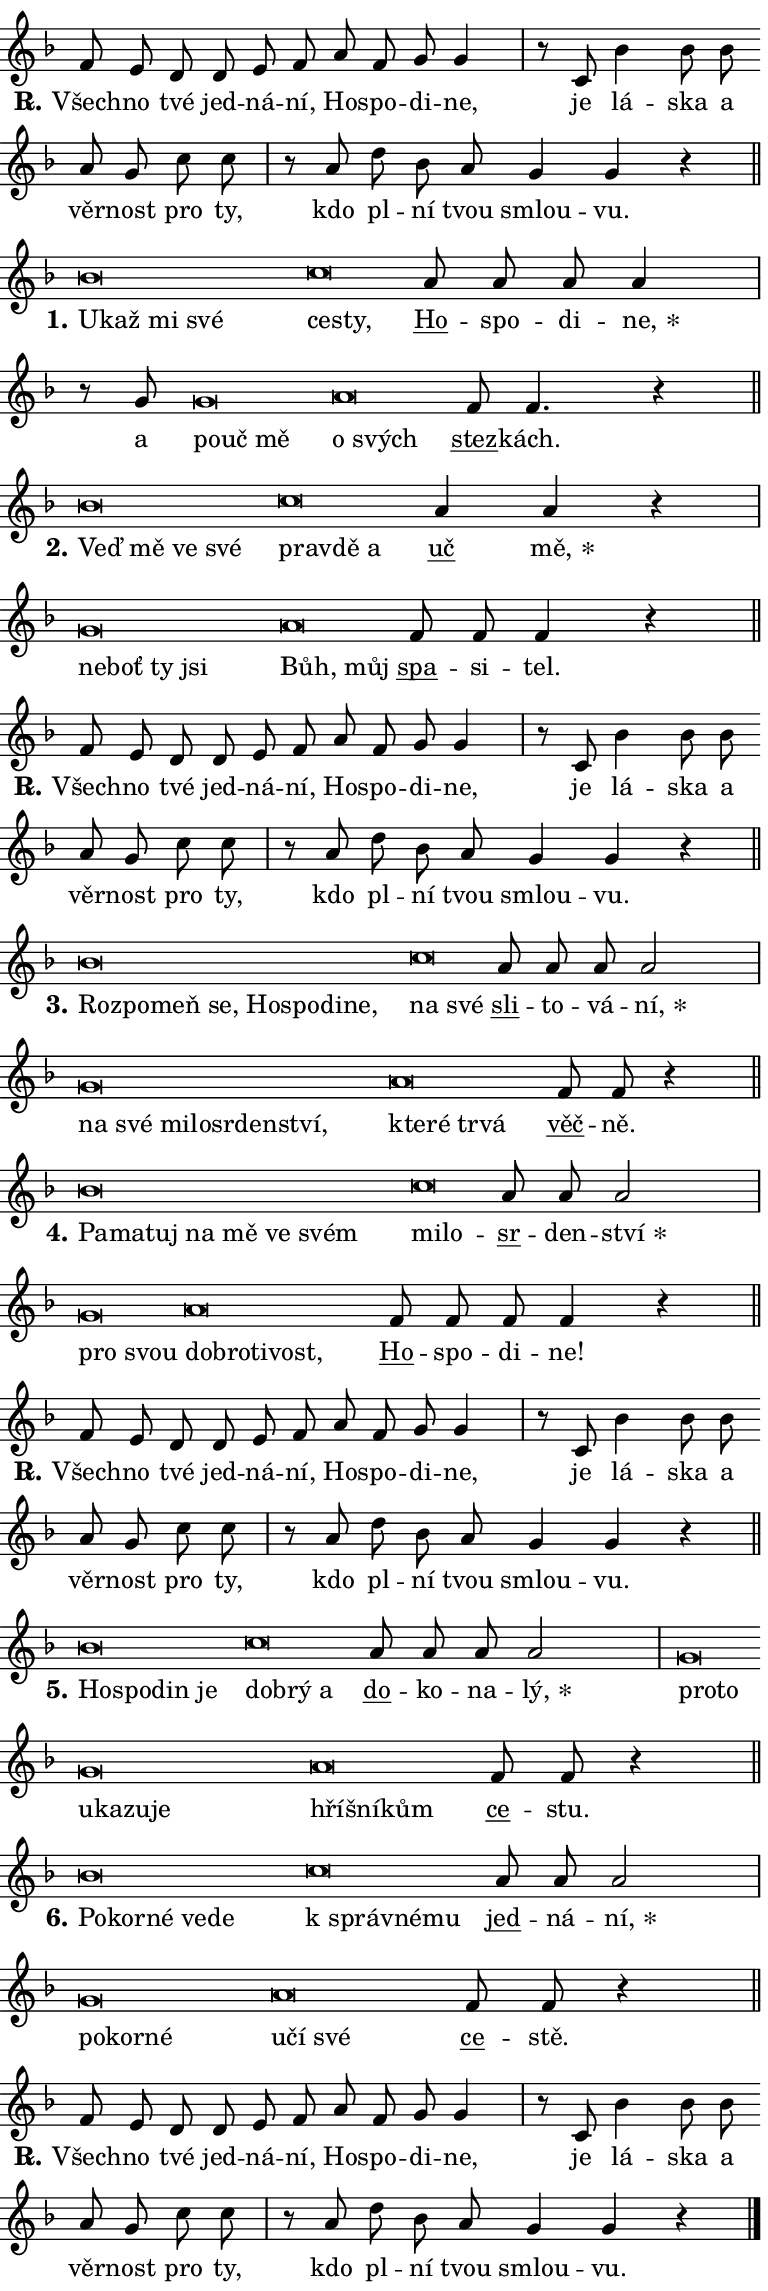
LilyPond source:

\version "2.24.0"
\header { tagline = "" }
\paper {
  indent = 0\cm
  top-margin = 0\cm
  right-margin = 0.13\cm % to fit lyric hyphens
  bottom-margin = 0\cm
  left-margin = 0\cm
  paper-width = 13\cm
  page-breaking = #ly:one-page-breaking
  system-system-spacing.basic-distance = #11
  score-system-spacing.basic-distance = #11
  ragged-last = ##f
}


%% Author: Thomas Morley
%% https://lists.gnu.org/archive/html/lilypond-user/2020-05/msg00002.html
#(define (line-position grob)
"Returns position of @var[grob} in current system:
   @code{'start}, if at first time-step
   @code{'end}, if at last time-step
   @code{'middle} otherwise
"
  (let* ((col (ly:item-get-column grob))
         (ln (ly:grob-object col 'left-neighbor))
         (rn (ly:grob-object col 'right-neighbor))
         (col-to-check-left (if (ly:grob? ln) ln col))
         (col-to-check-right (if (ly:grob? rn) rn col))
         (break-dir-left
           (and
             (ly:grob-property col-to-check-left 'non-musical #f)
             (ly:item-break-dir col-to-check-left)))
         (break-dir-right
           (and
             (ly:grob-property col-to-check-right 'non-musical #f)
             (ly:item-break-dir col-to-check-right))))
        (cond ((eqv? 1 break-dir-left) 'start)
              ((eqv? -1 break-dir-right) 'end)
              (else 'middle))))

#(define (tranparent-at-line-position vctor)
  (lambda (grob)
  "Relying on @code{line-position} select the relevant enry from @var{vctor}.
Used to determine transparency,"
    (case (line-position grob)
      ((end) (not (vector-ref vctor 0)))
      ((middle) (not (vector-ref vctor 1)))
      ((start) (not (vector-ref vctor 2))))))

noteHeadBreakVisibility =
#(define-music-function (break-visibility)(vector?)
"Makes @code{NoteHead}s transparent relying on @var{break-visibility}"
#{
  \override NoteHead.transparent =
    #(tranparent-at-line-position break-visibility)
#})

#(define delete-ledgers-for-transparent-note-heads
  (lambda (grob)
    "Reads whether a @code{NoteHead} is transparent.
If so this @code{NoteHead} is removed from @code{'note-heads} from
@var{grob}, which is supposed to be @code{LedgerLineSpanner}.
As a result ledgers are not printed for this @code{NoteHead}"
    (let* ((nhds-array (ly:grob-object grob 'note-heads))
           (nhds-list
             (if (ly:grob-array? nhds-array)
                 (ly:grob-array->list nhds-array)
                 '()))
           ;; Relies on the transparent-property being done before
           ;; Staff.LedgerLineSpanner.after-line-breaking is executed.
           ;; This is fragile ...
           (to-keep
             (remove
               (lambda (nhd)
                 (ly:grob-property nhd 'transparent #f))
               nhds-list)))
      ;; TODO find a better method to iterate over grob-arrays, similiar
      ;; to filter/remove etc for lists
      ;; For now rebuilt from scratch
      (set! (ly:grob-object grob 'note-heads)  '())
      (for-each
        (lambda (nhd)
          (ly:pointer-group-interface::add-grob grob 'note-heads nhd))
        to-keep))))

squashNotes = {
  \override NoteHead.X-extent = #'(-0.2 . 0.2)
  \override NoteHead.Y-extent = #'(-0.75 . 0)
  \override NoteHead.stencil =
    #(lambda (grob)
       (let ((pos (ly:grob-property grob 'staff-position)))
         (begin
           (if (< pos -7) (display "ERROR: Lower brevis then expected\n") (display ""))
           (if (<= pos -6) ly:text-interface::print ly:note-head::print))))
}
unSquashNotes = {
  \revert NoteHead.X-extent
  \revert NoteHead.Y-extent
  \revert NoteHead.stencil
}

hideNotes = \noteHeadBreakVisibility #begin-of-line-visible
unHideNotes = \noteHeadBreakVisibility #all-visible

% work-around for resetting accidentals
% https://lilypond.org/doc/v2.23/Documentation/notation/displaying-rhythms#unmetered-music
cadenzaMeasure = {
  \cadenzaOff
  \partial 1024 s1024
  \cadenzaOn
}

#(define-markup-command (accent layout props text) (markup?)
  "Underline accented syllable"
  (interpret-markup layout props
    #{\markup \override #'(offset . 4.3) \underline { #text }#}))

responsum = \markup \concat {
  "R" \hspace #-1.05 \path #0.1 #'((moveto 0 0.07) (lineto 0.9 0.8)) \hspace #0.05 "."
}

spaceSize = #0.6828661417322834 % exact space size for TeX Gyre Schola

\layout {
  \context {
    \Staff
    \remove "Time_signature_engraver"
    \override LedgerLineSpanner.after-line-breaking = #delete-ledgers-for-transparent-note-heads
  }
  \context {
    \Lyrics {
      \override LyricSpace.minimum-distance = \spaceSize
      \override LyricText.font-name = #"TeX Gyre Schola"
      \override LyricText.font-size = 1
      \override StanzaNumber.font-name = #"TeX Gyre Schola Bold"
      \override StanzaNumber.font-size = 1
    }
  }
  \context {
    \Score 
    \override NoteHead.text =
      #(lambda (grob) 
        (let ((pos (ly:grob-property grob 'staff-position)))
          #{\markup {
            \combine
              \halign #-0.55 \raise #(if (= pos -6) 0 0.5) \override #'(thickness . 2) \draw-line #'(3.2 . 0)
              \musicglyph "noteheads.sM1"
          }#}))
  }
}

% magnetic-lyrics.ily
%
%   written by
%     Jean Abou Samra <jean@abou-samra.fr>
%     Werner Lemberg <wl@gnu.org>
%
%   adapted by
%     Jiri Hon <jiri.hon@gmail.com>
%
% Version 2022-Apr-15

% https://www.mail-archive.com/lilypond-user@gnu.org/msg149350.html

#(define (Left_hyphen_pointer_engraver context)
   "Collect syllable-hyphen-syllable occurrences in lyrics and store
them in properties.  This engraver only looks to the left.  For
example, if the lyrics input is @code{foo -- bar}, it does the
following.

@itemize @bullet
@item
Set the @code{text} property of the @code{LyricHyphen} grob between
@q{foo} and @q{bar} to @code{foo}.

@item
Set the @code{left-hyphen} property of the @code{LyricText} grob with
text @q{foo} to the @code{LyricHyphen} grob between @q{foo} and
@q{bar}.
@end itemize

Use this auxiliary engraver in combination with the
@code{lyric-@/text::@/apply-@/magnetic-@/offset!} hook."
   (let ((hyphen #f)
         (text #f))
     (make-engraver
      (acknowledgers
       ((lyric-syllable-interface engraver grob source-engraver)
        (set! text grob)))
      (end-acknowledgers
       ((lyric-hyphen-interface engraver grob source-engraver)
        ;(when (not (grob::has-interface grob 'lyric-space-interface))
          (set! hyphen grob)));)
      ((stop-translation-timestep engraver)
       (when (and text hyphen)
         (ly:grob-set-object! text 'left-hyphen hyphen))
       (set! text #f)
       (set! hyphen #f)))))

#(define (lyric-text::apply-magnetic-offset! grob)
   "If the space between two syllables is less than the value in
property @code{LyricText@/.details@/.squash-threshold}, move the right
syllable to the left so that it gets concatenated with the left
syllable.

Use this function as a hook for
@code{LyricText@/.after-@/line-@/breaking} if the
@code{Left_@/hyphen_@/pointer_@/engraver} is active."
   (let ((hyphen (ly:grob-object grob 'left-hyphen #f)))
     (when hyphen
       (let ((left-text (ly:spanner-bound hyphen LEFT)))
         (when (grob::has-interface left-text 'lyric-syllable-interface)
           (let* ((common (ly:grob-common-refpoint grob left-text X))
                  (this-x-ext (ly:grob-extent grob common X))
                  (left-x-ext
                   (begin
                     ;; Trigger magnetism for left-text.
                     (ly:grob-property left-text 'after-line-breaking)
                     (ly:grob-extent left-text common X)))
                  ;; `delta` is the gap width between two syllables.
                  (delta (- (interval-start this-x-ext)
                            (interval-end left-x-ext)))
                  (details (ly:grob-property grob 'details))
                  (threshold (assoc-get 'squash-threshold details 0.2)))
             (when (< delta threshold)
               (let* (;; We have to manipulate the input text so that
                      ;; ligatures crossing syllable boundaries are not
                      ;; disabled.  For languages based on the Latin
                      ;; script this is essentially a beautification.
                      ;; However, for non-Western scripts it can be a
                      ;; necessity.
                      (lt (ly:grob-property left-text 'text))
                      (rt (ly:grob-property grob 'text))
                      (is-space (grob::has-interface hyphen 'lyric-space-interface))
                      (space (if is-space " " ""))
                      (extra-delta (if is-space spaceSize 0))
                      ;; Append new syllable.
                      (ltrt-space (if (and (string? lt) (string? rt))
                                (string-append lt space rt)
                                (make-concat-markup (list lt space rt))))
                      ;; Right-align `ltrt` to the right side.
                      (ltrt-space-markup (grob-interpret-markup
                               grob
                               (make-translate-markup
                                (cons (interval-length this-x-ext) 0)
                                (make-right-align-markup ltrt-space)))))
                 (begin
                   ;; Don't print `left-text`.
                   (ly:grob-set-property! left-text 'stencil #f)
                   ;; Set text and stencil (which holds all collected
                   ;; syllables so far) and shift it to the left.
                   (ly:grob-set-property! grob 'text ltrt-space)
                   (ly:grob-set-property! grob 'stencil ltrt-space-markup)
                   (ly:grob-translate-axis! grob (- (- delta extra-delta)) X))))))))))


#(define (lyric-hyphen::displace-bounds-first grob)
   ;; Make very sure this callback isn't triggered too early.
   (let ((left (ly:spanner-bound grob LEFT))
         (right (ly:spanner-bound grob RIGHT)))
     (ly:grob-property left 'after-line-breaking)
     (ly:grob-property right 'after-line-breaking)
     (ly:lyric-hyphen::print grob)))

squashThreshold = #0.4

\layout {
  \context {
    \Lyrics
    \consists #Left_hyphen_pointer_engraver
    \override LyricText.after-line-breaking =
      #lyric-text::apply-magnetic-offset!
    \override LyricHyphen.stencil = #lyric-hyphen::displace-bounds-first
    \override LyricText.details.squash-threshold = \squashThreshold
    \override LyricHyphen.minimum-distance = 0
    \override LyricHyphen.minimum-length = \squashThreshold
  }
}

squashText = \override LyricText.details.squash-threshold = 9999
unSquashText = \override LyricText.details.squash-threshold = \squashThreshold

leftText = \override LyricText.self-alignment-X = #LEFT
unLeftText = \revert LyricText.self-alignment-X

starOffset = #(lambda (grob) 
                (let ((x_offset (ly:self-alignment-interface::aligned-on-x-parent grob)))
                  (if (= x_offset 0) 0 (+ x_offset 1.2))))

star = #(define-music-function (syllable)(string?)
"Append star separator at the end of a syllable"
#{
  \once \override LyricText.X-offset = #starOffset
  \lyricmode { \markup {
    #syllable
    \override #'((font-name . "TeX Gyre Schola Bold")) \hspace #0.2 \lower #0.65 \larger "*"
  } }
#})

starAccent = #(define-music-function (syllable)(string?)
"Append star separator at the end of a syllable and make accent"
#{
  \once \override LyricText.X-offset = #starOffset
  \lyricmode { \markup {
    \accent #syllable
    \override #'((font-name . "TeX Gyre Schola Bold")) \hspace #0.2 \lower #0.65 \larger "*"
  } }
#})

breath = #(define-music-function (syllable)(string?)
"Append breathing indicator at the end of a syllable"
#{
  \lyricmode { \markup { #syllable "+" } }
#})

optionalBreath = #(define-music-function (syllable)(string?)
"Append optional breathing indicator at the end of a syllable"
#{
  \lyricmode { \markup { #syllable "(+)" } }
#})


\score {
    <<
        \new Voice = "melody" { \cadenzaOn \key f \major \relative { f'8 e d d e f \bar "" a f g g4 \cadenzaMeasure \bar "|" r8 c, bes'4 \bar "" bes8 bes \bar "" a g \bar "" c c \cadenzaMeasure \bar "|" r a \bar "" d bes a g4 g r \cadenzaMeasure \bar "||" \break } }
        \new Lyrics \lyricsto "melody" { \lyricmode { \set stanza = \responsum
Všech -- no tvé jed -- ná -- ní, Ho -- spo -- di -- ne, je lá -- ska a věr -- nost pro ty, kdo pl -- ní tvou smlou -- vu. } }
    >>
    \layout {}
}

\score {
    <<
        \new Voice = "melody" { \cadenzaOn \key f \major \relative { \squashNotes bes'\breve*1/16 \hideNotes \breve*1/16 \bar "" \breve*1/16 \breve*1/16 \bar "" \unHideNotes \unSquashNotes \squashNotes c\breve*1/16 \hideNotes \breve*1/16 \bar "" \unHideNotes \unSquashNotes \bar "" a8 a a a4 \cadenzaMeasure \bar "|" r8 g \squashNotes g\breve*1/16 \hideNotes \breve*1/16 \breve*1/16 \bar "" \unHideNotes \unSquashNotes \squashNotes a\breve*1/16 \hideNotes \breve*1/16 \bar "" \unHideNotes \unSquashNotes \bar "" f8 f4. r4 \cadenzaMeasure \bar "||" \break } }
        \new Lyrics \lyricsto "melody" { \lyricmode { \set stanza = "1."
\leftText U -- \squashText kaž mi své \unSquashText ce -- \squashText sty, \unLeftText \unSquashText \markup \accent Ho -- spo -- di -- \star ne, a \leftText po -- \squashText uč mě \unSquashText o \squashText svých \unLeftText \unSquashText \markup \accent stez -- kách. } }
    >>
    \layout {}
}

\score {
    <<
        \new Voice = "melody" { \cadenzaOn \key f \major \relative { \squashNotes bes'\breve*1/16 \hideNotes \breve*1/16 \bar "" \breve*1/16 \breve*1/16 \bar "" \unHideNotes \unSquashNotes \squashNotes c\breve*1/16 \hideNotes \breve*1/16 \breve*1/16 \bar "" \unHideNotes \unSquashNotes \bar "" a4 a r \cadenzaMeasure \bar "|" \squashNotes g\breve*1/16 \hideNotes \breve*1/16 \bar "" \breve*1/16 \breve*1/16 \bar "" \unHideNotes \unSquashNotes \squashNotes a\breve*1/16 \hideNotes \breve*1/16 \bar "" \unHideNotes \unSquashNotes \bar "" f8 f f4 r \cadenzaMeasure \bar "||" \break } }
        \new Lyrics \lyricsto "melody" { \lyricmode { \set stanza = "2."
\leftText Veď \squashText mě ve své \unSquashText prav -- \squashText dě a \unLeftText \unSquashText \markup \accent uč \star mě, \leftText ne -- \squashText boť ty jsi \unSquashText Bůh, \squashText můj \unLeftText \unSquashText \markup \accent spa -- si -- tel. } }
    >>
    \layout {}
}

\score {
    <<
        \new Voice = "melody" { \cadenzaOn \key f \major \relative { f'8 e d d e f \bar "" a f g g4 \cadenzaMeasure \bar "|" r8 c, bes'4 \bar "" bes8 bes \bar "" a g \bar "" c c \cadenzaMeasure \bar "|" r a \bar "" d bes a g4 g r \cadenzaMeasure \bar "||" \break } }
        \new Lyrics \lyricsto "melody" { \lyricmode { \set stanza = \responsum
Všech -- no tvé jed -- ná -- ní, Ho -- spo -- di -- ne, je lá -- ska a věr -- nost pro ty, kdo pl -- ní tvou smlou -- vu. } }
    >>
    \layout {}
}

\score {
    <<
        \new Voice = "melody" { \cadenzaOn \key f \major \relative { \squashNotes bes'\breve*1/16 \hideNotes \breve*1/16 \bar "" \breve*1/16 \bar "" \breve*1/16 \bar "" \breve*1/16 \bar "" \breve*1/16 \bar "" \breve*1/16 \breve*1/16 \bar "" \unHideNotes \unSquashNotes \squashNotes c\breve*1/16 \hideNotes \breve*1/16 \bar "" \unHideNotes \unSquashNotes \bar "" a8 a a a2 \cadenzaMeasure \bar "|" \squashNotes g\breve*1/16 \hideNotes \breve*1/16 \bar "" \breve*1/16 \bar "" \breve*1/16 \bar "" \breve*1/16 \bar "" \breve*1/16 \breve*1/16 \bar "" \unHideNotes \unSquashNotes \squashNotes a\breve*1/16 \hideNotes \breve*1/16 \bar "" \breve*1/16 \breve*1/16 \bar "" \unHideNotes \unSquashNotes \bar "" f8 f r4 \cadenzaMeasure \bar "||" \break } }
        \new Lyrics \lyricsto "melody" { \lyricmode { \set stanza = "3."
\leftText Roz -- \squashText po -- meň se, Ho -- spo -- di -- ne, \unSquashText na \squashText své \unLeftText \unSquashText \markup \accent sli -- to -- vá -- \star ní, \leftText na \squashText své mi -- lo -- sr -- den -- ství, \unSquashText kte -- \squashText ré tr -- vá \unLeftText \unSquashText \markup \accent věč -- ně. } }
    >>
    \layout {}
}

\score {
    <<
        \new Voice = "melody" { \cadenzaOn \key f \major \relative { \squashNotes bes'\breve*1/16 \hideNotes \breve*1/16 \bar "" \breve*1/16 \bar "" \breve*1/16 \bar "" \breve*1/16 \bar "" \breve*1/16 \breve*1/16 \bar "" \unHideNotes \unSquashNotes \squashNotes c\breve*1/16 \hideNotes \breve*1/16 \bar "" \unHideNotes \unSquashNotes \bar "" a8 a a2 \cadenzaMeasure \bar "|" \squashNotes g\breve*1/16 \hideNotes \breve*1/16 \bar "" \unHideNotes \unSquashNotes \squashNotes a\breve*1/16 \hideNotes \breve*1/16 \bar "" \breve*1/16 \breve*1/16 \bar "" \unHideNotes \unSquashNotes \bar "" f8 f f f4 r \cadenzaMeasure \bar "||" \break } }
        \new Lyrics \lyricsto "melody" { \lyricmode { \set stanza = "4."
\leftText Pa -- \squashText ma -- tuj na mě ve svém \unSquashText mi -- \squashText lo -- \unLeftText \unSquashText \markup \accent sr -- den -- \star ství \leftText pro \squashText svou \unSquashText dob -- \squashText ro -- ti -- vost, \unLeftText \unSquashText \markup \accent Ho -- spo -- di -- ne! } }
    >>
    \layout {}
}

\score {
    <<
        \new Voice = "melody" { \cadenzaOn \key f \major \relative { f'8 e d d e f \bar "" a f g g4 \cadenzaMeasure \bar "|" r8 c, bes'4 \bar "" bes8 bes \bar "" a g \bar "" c c \cadenzaMeasure \bar "|" r a \bar "" d bes a g4 g r \cadenzaMeasure \bar "||" \break } }
        \new Lyrics \lyricsto "melody" { \lyricmode { \set stanza = \responsum
Všech -- no tvé jed -- ná -- ní, Ho -- spo -- di -- ne, je lá -- ska a věr -- nost pro ty, kdo pl -- ní tvou smlou -- vu. } }
    >>
    \layout {}
}

\score {
    <<
        \new Voice = "melody" { \cadenzaOn \key f \major \relative { \squashNotes bes'\breve*1/16 \hideNotes \breve*1/16 \bar "" \breve*1/16 \breve*1/16 \bar "" \unHideNotes \unSquashNotes \squashNotes c\breve*1/16 \hideNotes \breve*1/16 \breve*1/16 \bar "" \unHideNotes \unSquashNotes \bar "" a8 a a a2 \cadenzaMeasure \bar "|" \squashNotes g\breve*1/16 \hideNotes \breve*1/16 \bar "" \breve*1/16 \bar "" \breve*1/16 \bar "" \breve*1/16 \breve*1/16 \bar "" \unHideNotes \unSquashNotes \squashNotes a\breve*1/16 \hideNotes \breve*1/16 \breve*1/16 \bar "" \unHideNotes \unSquashNotes \bar "" f8 f r4 \cadenzaMeasure \bar "||" \break } }
        \new Lyrics \lyricsto "melody" { \lyricmode { \set stanza = "5."
\leftText Ho -- \squashText spo -- din je \unSquashText dob -- \squashText rý a \unLeftText \unSquashText \markup \accent do -- ko -- na -- \star lý, \leftText pro -- \squashText to u -- ka -- zu -- je \unSquashText hří -- \squashText šní -- kům \unLeftText \unSquashText \markup \accent ce -- stu. } }
    >>
    \layout {}
}

\score {
    <<
        \new Voice = "melody" { \cadenzaOn \key f \major \relative { \squashNotes bes'\breve*1/16 \hideNotes \breve*1/16 \bar "" \breve*1/16 \bar "" \breve*1/16 \breve*1/16 \bar "" \unHideNotes \unSquashNotes \squashNotes c\breve*1/16 \hideNotes \breve*1/16 \breve*1/16 \bar "" \unHideNotes \unSquashNotes \bar "" a8 a a2 \cadenzaMeasure \bar "|" \squashNotes g\breve*1/16 \hideNotes \breve*1/16 \breve*1/16 \bar "" \unHideNotes \unSquashNotes \squashNotes a\breve*1/16 \hideNotes \breve*1/16 \breve*1/16 \bar "" \unHideNotes \unSquashNotes \bar "" f8 f r4 \cadenzaMeasure \bar "||" \break } }
        \new Lyrics \lyricsto "melody" { \lyricmode { \set stanza = "6."
\leftText Po -- \squashText kor -- né ve -- de \unSquashText "k správ" -- \squashText né -- mu \unLeftText \unSquashText \markup \accent jed -- ná -- \star ní, \leftText po -- \squashText kor -- né \unSquashText u -- \squashText čí své \unLeftText \unSquashText \markup \accent ce -- stě. } }
    >>
    \layout {}
}

\score {
    <<
        \new Voice = "melody" { \cadenzaOn \key f \major \relative { f'8 e d d e f \bar "" a f g g4 \cadenzaMeasure \bar "|" r8 c, bes'4 \bar "" bes8 bes \bar "" a g \bar "" c c \cadenzaMeasure \bar "|" r a \bar "" d bes a g4 g r \cadenzaMeasure \bar "||" \break } \bar "|." }
        \new Lyrics \lyricsto "melody" { \lyricmode { \set stanza = \responsum
Všech -- no tvé jed -- ná -- ní, Ho -- spo -- di -- ne, je lá -- ska a věr -- nost pro ty, kdo pl -- ní tvou smlou -- vu. } }
    >>
    \layout {}
}
